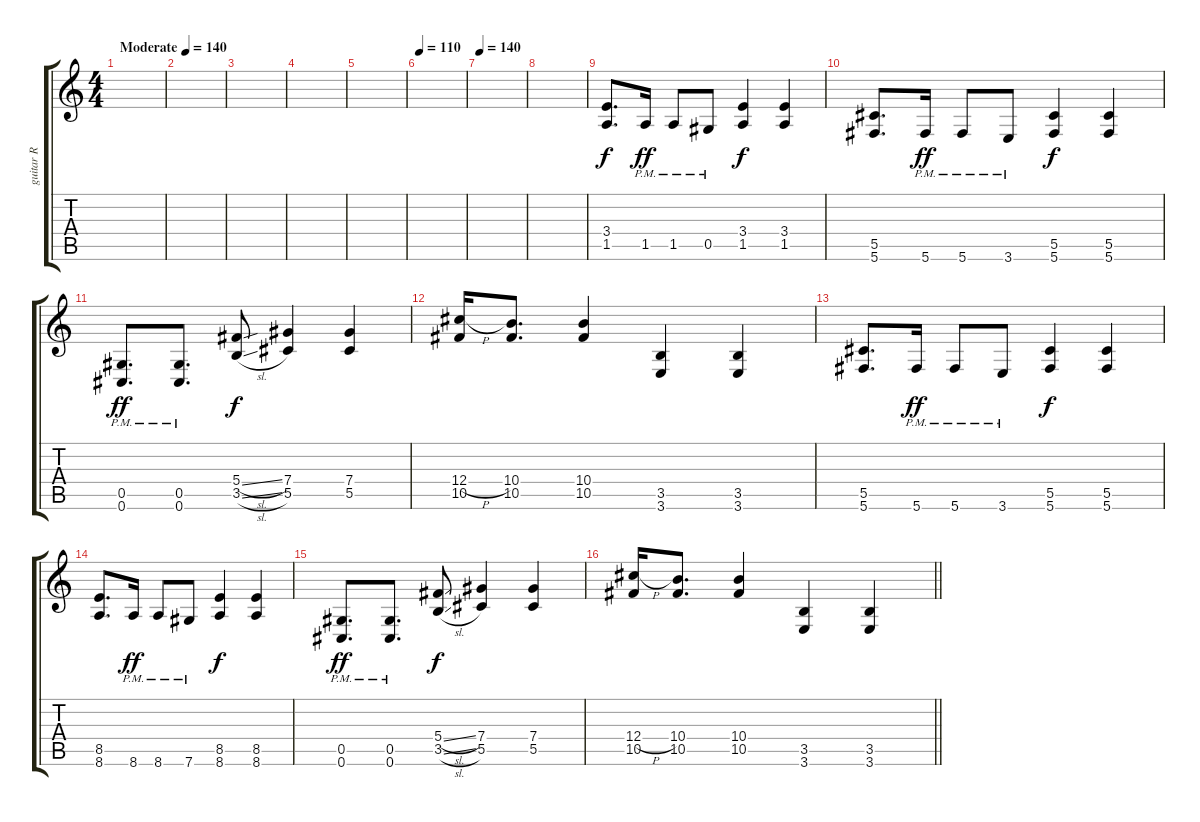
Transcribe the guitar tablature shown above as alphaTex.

\track ("guitar R" "guitar R") {instrument distortionguitar}
\staff {score tabs}
\tuning (Eb4 Bb3 Gb3 Db3 Ab2 Db2) {hide}
\ts (4 4)
\tempo (140 "Moderate")
\tempo 128
\tempo (140 "Moderate")
\clef g2
\ks c
|
|
|
|
|
\tempo 110
|
\tempo 140
|
|
(3.4 1.5).8{d} 1.5{pm}.16{dy ff} 1.5{pm}.8 0.5{pm}.8 (3.4 1.5).4{dy f} (3.4 1.5).4 |
(5.5 5.6).8{d} 5.6{pm}.16{dy ff} 5.6{pm}.8 3.6{pm}.8 (5.5 5.6).4{dy f} (5.5 5.6).4 |
(0.5{pm} 0.6{pm}).8{d dy ff} (0.5{pm} 0.6{pm}).8{d} (5.4{sl} 3.5{sl}).8{dy f} (7.4 5.5).4 (7.4 5.5).4 |
(12.4{h} 10.5).16 (10.4 10.5).8{d} (10.4 10.5).4 (3.5 3.6).4 (3.5 3.6).4 |
(5.5 5.6).8{d} 5.6{pm}.16{dy ff} 5.6{pm}.8 3.6{pm}.8 (5.5 5.6).4{dy f} (5.5 5.6).4 |
(8.5 8.6).8{d} 8.6{pm}.16{dy ff} 8.6{pm}.8 7.6{pm}.8 (8.5 8.6).4{dy f} (8.5 8.6).4 |
(0.5{pm} 0.6{pm}).8{d dy ff} (0.5{pm} 0.6{pm}).8{d} (5.4{sl} 3.5{sl}).8{dy f} (7.4 5.5).4 (7.4 5.5).4 |
\barLineRight lightlight
(12.4{h} 10.5).16 (10.4 10.5).8{d} (10.4 10.5).4 (3.5 3.6).4 (3.5 3.6).4
